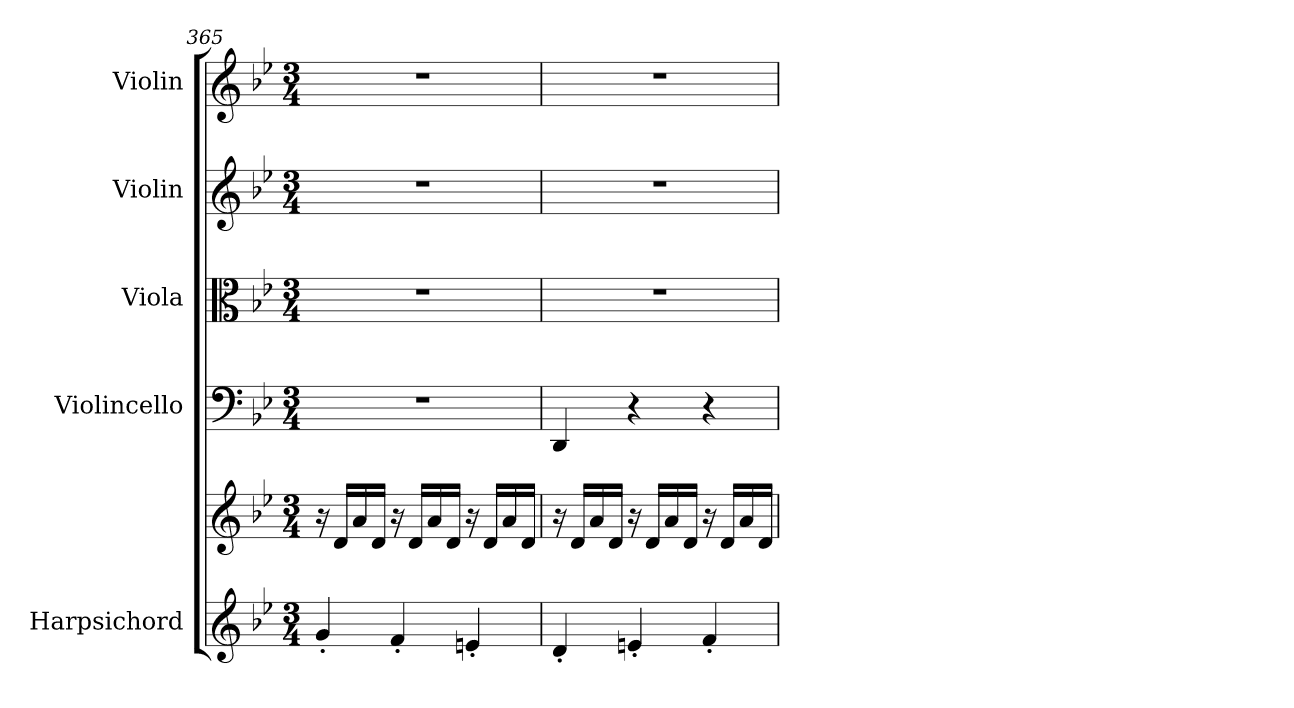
**kern	**kern	**kern	**kern	**kern	**kern
*part5	*part5	*part4	*part3	*part2	*part1
*staff6	*staff5	*staff4	*staff3	*staff2	*staff1
*I"Harpsichord	*	*I"Violincello	*I"Viola	*I"Violin	*I"Violin
*I'Hpschd	*	*I'Vc	*I'Vla	*I'Vln	*I'Vln
!!LO:LB:g=z
*clefG2	*clefG2	*clefF4	*clefC3	*clefG2	*clefG2
*k[b-e-]	*k[b-e-]	*k[b-e-]	*k[b-e-]	*k[b-e-]	*k[b-e-]
*M3/4	*M3/4	*M3/4	*M3/4	*M3/4	*M3/4
=365	=365	=365	=365	=365	=365
4g'/	16r	2.r	2.r	2.r	2.r
.	16d/LL	.	.	.	.
.	16a/	.	.	.	.
.	16d/JJ	.	.	.	.
4f'/	16r	.	.	.	.
.	16d/LL	.	.	.	.
.	16a/	.	.	.	.
.	16d/JJ	.	.	.	.
4en'/	16r	.	.	.	.
.	16d/LL	.	.	.	.
.	16a/	.	.	.	.
.	16d/JJ	.	.	.	.
=366	=366	=366	=366	=366	=366
4d'/	16r	4DD/	2.r	2.r	2.r
.	16d/LL	.	.	.	.
.	16a/	.	.	.	.
.	16d/JJ	.	.	.	.
4en'/	16r	4r	.	.	.
.	16d/LL	.	.	.	.
.	16a/	.	.	.	.
.	16d/JJ	.	.	.	.
4f'/	16r	4r	.	.	.
.	16d/LL	.	.	.	.
.	16a/	.	.	.	.
.	16d/JJ	.	.	.	.
=	=	=	=	=	=
*-	*-	*-	*-	*-	*-
